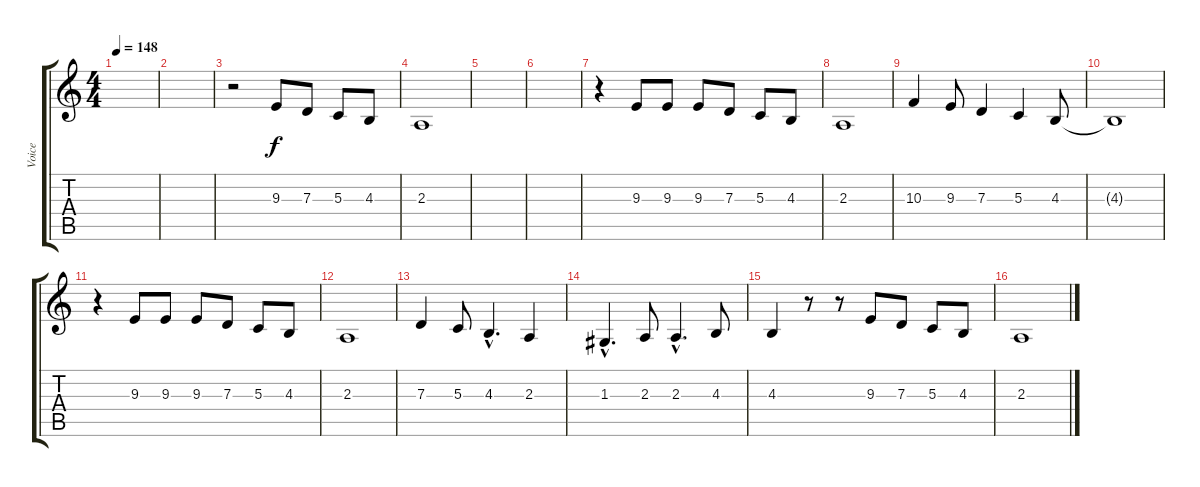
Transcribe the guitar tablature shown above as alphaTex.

\track ("Voice" "Voice") {instrument cello}
\staff {score tabs}
\tuning (E4 B3 G3 D3 A2 E2) {hide}
\ts (4 4)
\tempo 148
\clef g2
\ks c
|
|
r.2 9.3.8 7.3.8 5.3.8 4.3.8 |
2.3.1 |
|
|
r.4 9.3.8 9.3.8 9.3.8 7.3.8 5.3.8 4.3.8 |
2.3.1 |
10.3.4 9.3.8 7.3.4 5.3.4 4.3.8 |
4.3{t}.1 |
r.4 9.3.8 9.3.8 9.3.8 7.3.8 5.3.8 4.3.8 |
2.3.1 |
7.3.4 5.3.8 4.3{hac}.4{d} 2.3.4 |
1.3{hac}.4{d} 2.3.8 2.3{hac}.4{d} 4.3.8 |
4.3.4 r.8 r.8 9.3.8 7.3.8 5.3.8 4.3.8 |
2.3.1
